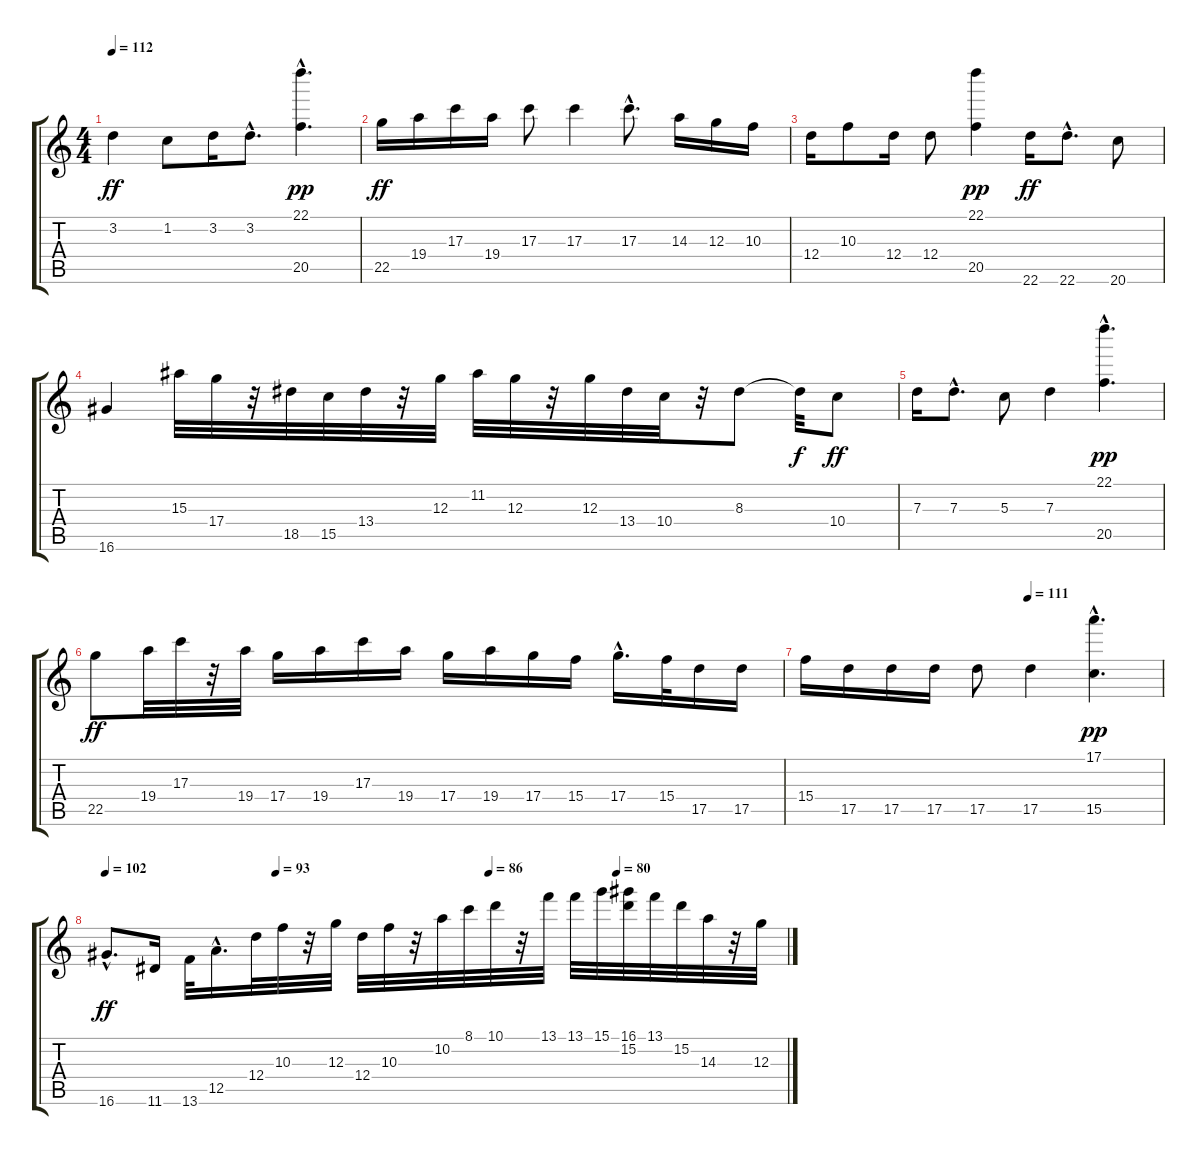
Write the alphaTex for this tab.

\track "" {instrument distortionguitar}
\staff {score tabs}
\tuning (E4 B3 G3 D3 A2 E2) {hide}
\ts (4 4)
\tempo 112
\clef g2
\ks c
3.2.4{dy ff} 1.2.8 3.2.16 3.2{hac}.8{d} (22.1{hac} 20.5).4{d dy pp} |
22.5.16{dy ff} 19.4.16 17.3.16 19.4.16 17.3.8 17.3.4 17.3{hac}.8{d} 14.3.16 12.3.16 10.3.16 |
12.4.16 10.3.8 12.4.16 12.4.8 (22.1 20.5).4{dy pp} 22.6.16{dy ff} 22.6{hac}.8{d} 20.6.8 |
16.6.4 15.3.32 17.4.32 r.32 18.5.32 15.5.32 13.4.32 r.32 12.3.32 11.2.32 12.3.32 r.32 12.3.32 13.4.32 10.4.32 r.32 8.3.8 8.3{t}.32{dy f} 10.4.8{dy ff} |
7.3.16 7.3{hac}.8{d} 5.3.8 7.3.4 (22.1{hac} 20.5).4{d dy pp} |
22.5.8{dy ff} 19.4.32 17.3.32 r.32 19.4.32 17.4.16 19.4.16 17.3.16 19.4.16 17.4.16 19.4.16 17.4.16 15.4.16 17.4{hac}.16{d} 15.4.32 17.5.16 17.5.16 |
\tempo (111 0.625)
15.4.16 17.5.16 17.5.16 17.5.16 17.5.8 17.5.4 (17.1{hac} 15.5{hac}).4{d dy pp} |
\tempo 102
\tempo (93 0.25)
\tempo (86 0.5625)
\tempo (80 0.75)
16.6{hac}.8{d dy ff} 11.6.16 13.6.32 12.5{hac}.16{d} 12.4.32 10.3.32 r.32 12.3.32 12.4.32 10.3.32 r.32 10.2.32 8.1.32 10.1.32 r.32 13.1.32 13.1.32 15.1.32 (16.1 15.2).32 13.1.32 15.2.32 14.3.32 r.32 12.3.32
